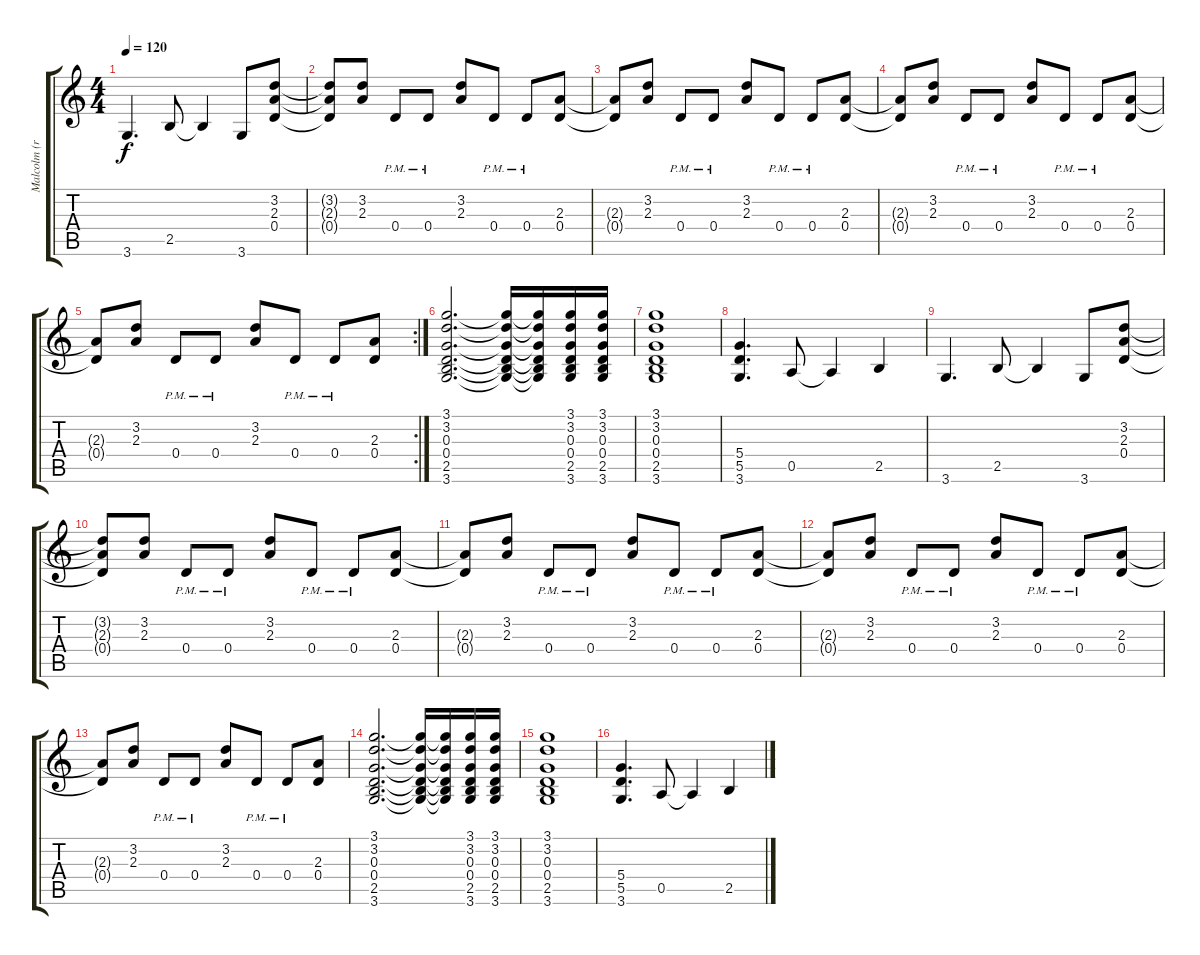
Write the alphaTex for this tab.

\track ("Malcolm (rythm)" "Malcolm (r") {instrument electricguitarclean}
\staff {score tabs}
\tuning (E4 B3 G3 D3 A2 E2) {hide}
\ts (4 4)
\tempo 120
\clef g2
\ks c
3.6.4{d dy f} 2.5.8 2.5{t}.4 3.6.8 (3.2 2.3 0.4).8 |
(3.2{t} 2.3{t} 0.4{t}).8 (3.2 2.3).8 0.4{pm}.8 0.4{pm}.8 (3.2 2.3).8 0.4{pm}.8 0.4{pm}.8 (2.3 0.4).8 |
(2.3{t} 0.4{t}).8 (3.2 2.3).8 0.4{pm}.8 0.4{pm}.8 (3.2 2.3).8 0.4{pm}.8 0.4{pm}.8 (2.3 0.4).8 |
(2.3{t} 0.4{t}).8 (3.2 2.3).8 0.4{pm}.8 0.4{pm}.8 (3.2 2.3).8 0.4{pm}.8 0.4{pm}.8 (2.3 0.4).8 |
\rc 2
(2.3{t} 0.4{t}).8 (3.2 2.3).8 0.4{pm}.8 0.4{pm}.8 (3.2 2.3).8 0.4{pm}.8 0.4{pm}.8 (2.3 0.4).8 |
(3.1 3.2 0.3 0.4 2.5 3.6).2{d} (3.1{t} 3.2{t} 0.3{t} 0.4{t} 2.5{t} 3.6{t}).16 (3.1{t} 3.2{t} 0.3{t} 0.4{t} 2.5{t} 3.6{t}).16 (3.1 3.2 0.3 0.4 2.5 3.6).16 (3.1 3.2 0.3 0.4 2.5 3.6).16 |
(3.1 3.2 0.3 0.4 2.5 3.6).1 |
(5.4 5.5 3.6).4{d} 0.5.8 0.5{t}.4 2.5.4 |
3.6.4{d} 2.5.8 2.5{t}.4 3.6.8 (3.2 2.3 0.4).8 |
(3.2{t} 2.3{t} 0.4{t}).8 (3.2 2.3).8 0.4{pm}.8 0.4{pm}.8 (3.2 2.3).8 0.4{pm}.8 0.4{pm}.8 (2.3 0.4).8 |
(2.3{t} 0.4{t}).8 (3.2 2.3).8 0.4{pm}.8 0.4{pm}.8 (3.2 2.3).8 0.4{pm}.8 0.4{pm}.8 (2.3 0.4).8 |
(2.3{t} 0.4{t}).8 (3.2 2.3).8 0.4{pm}.8 0.4{pm}.8 (3.2 2.3).8 0.4{pm}.8 0.4{pm}.8 (2.3 0.4).8 |
(2.3{t} 0.4{t}).8 (3.2 2.3).8 0.4{pm}.8 0.4{pm}.8 (3.2 2.3).8 0.4{pm}.8 0.4{pm}.8 (2.3 0.4).8 |
(3.1 3.2 0.3 0.4 2.5 3.6).2{d} (3.1{t} 3.2{t} 0.3{t} 0.4{t} 2.5{t} 3.6{t}).16 (3.1{t} 3.2{t} 0.3{t} 0.4{t} 2.5{t} 3.6{t}).16 (3.1 3.2 0.3 0.4 2.5 3.6).16 (3.1 3.2 0.3 0.4 2.5 3.6).16 |
(3.1 3.2 0.3 0.4 2.5 3.6).1 |
(5.4 5.5 3.6).4{d} 0.5.8 0.5{t}.4 2.5.4
